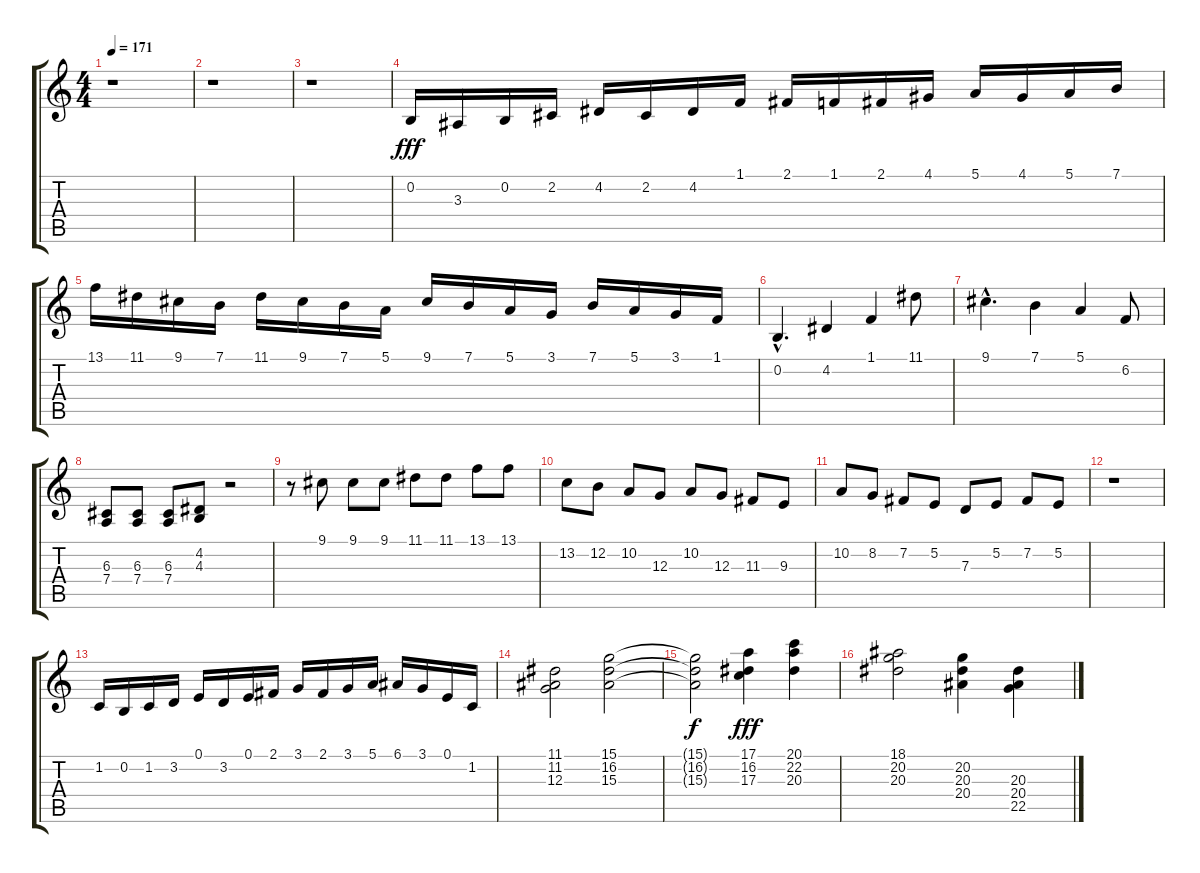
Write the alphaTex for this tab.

\track "" {instrument stringensemble1}
\staff {score tabs}
\tuning (E4 B3 G3 D3 A2 E2) {hide}
\ts (4 4)
\tempo 171
\clef g2
\ks c
r.1{dy ppp} |
r.1 |
r.1 |
0.2.16{dy fff} 3.3.16 0.2.16 2.2.16 4.2.16 2.2.16 4.2.16 1.1.16 2.1.16 1.1.16 2.1.16 4.1.16 5.1.16 4.1.16 5.1.16 7.1.16 |
13.1.16 11.1.16 9.1.16 7.1.16 11.1.16 9.1.16 7.1.16 5.1.16 9.1.16 7.1.16 5.1.16 3.1.16 7.1.16 5.1.16 3.1.16 1.1.16 |
0.2{hac}.4{d} 4.2.4 1.1.4 11.1.8 |
9.1{hac}.4{d} 7.1.4 5.1.4 6.2.8 |
(6.3 7.4).8 (6.3 7.4).8 (6.3 7.4).8 (4.2 4.3).8 r.2 |
r.8 9.1.8 9.1.8 9.1.8 11.1.8 11.1.8 13.1.8 13.1.8 |
13.2.8 12.2.8 10.2.8 12.3.8 10.2.8 12.3.8 11.3.8 9.3.8 |
10.2.8 8.2.8 7.2.8 5.2.8 7.3.8 5.2.8 7.2.8 5.2.8 |
r.1 |
1.2.16 0.2.16 1.2.16 3.2.16 0.1.16 3.2.16 0.1.16 2.1.16 3.1.16 2.1.16 3.1.16 5.1.16 6.1.16 3.1.16 0.1.16 1.2.16 |
(11.1 11.2 12.3).2 (15.1 16.2 15.3).2 |
(15.1{t} 16.2{t} 15.3{t}).2{dy f} (17.1 16.2 17.3).4{dy fff} (20.1 22.2 20.3).4 |
(18.1 20.2 20.3).2 (20.2 20.3 20.4).4 (20.3 20.4 22.5).4
